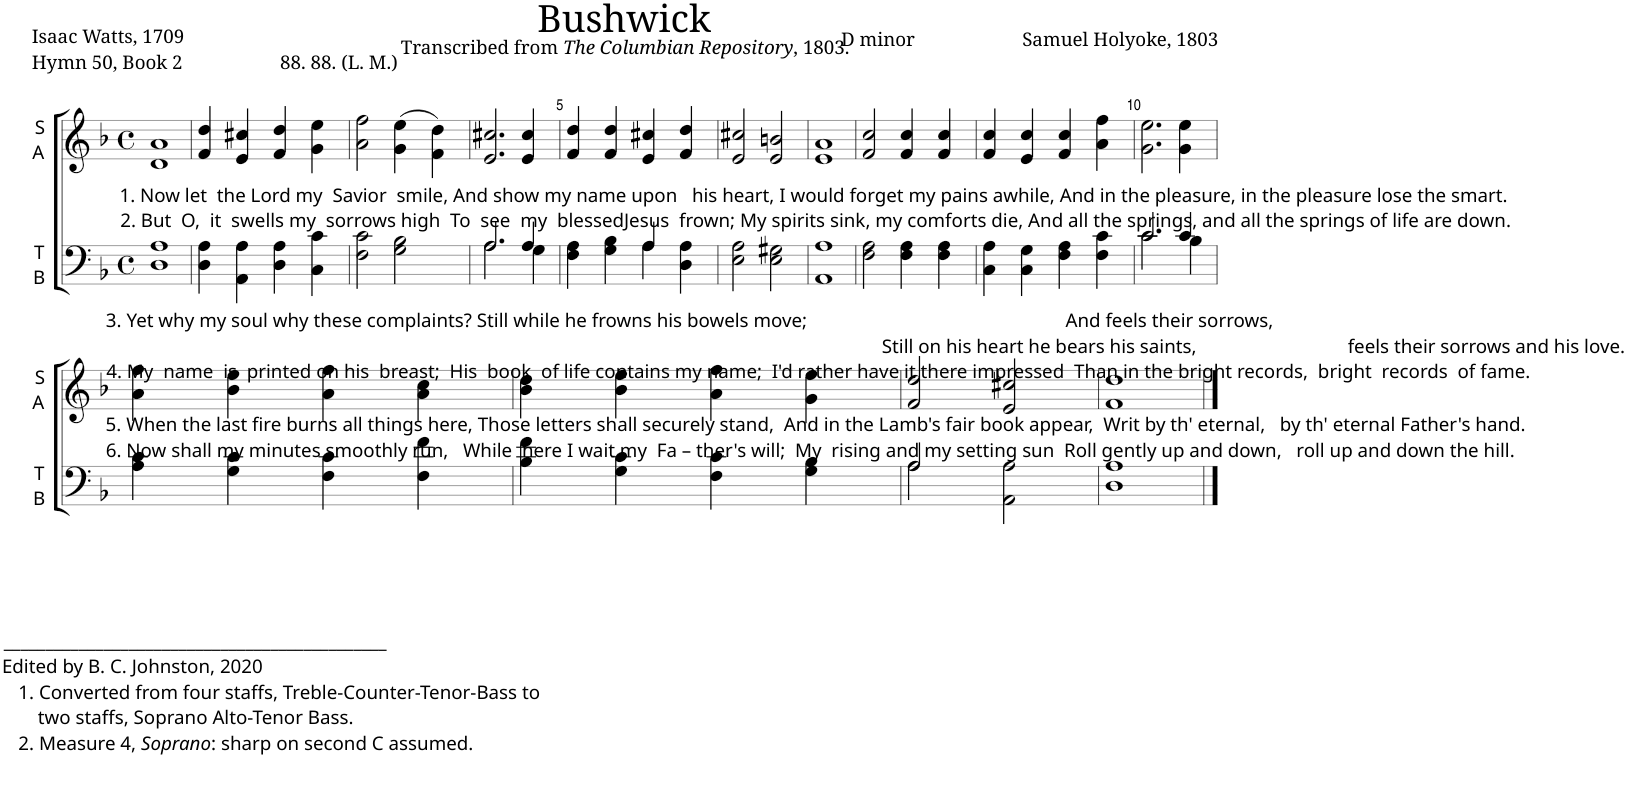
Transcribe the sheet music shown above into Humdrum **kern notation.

**kern	**kern
*part2	*part1
*staff2	*staff1
*I"T B	*I"S A
*I'T B	*I'S A
*clefF4	*clefG2
*k[b-]	*k[b-]
*M4/4	*M4/4
*met(c)	*met(c)
=1	=1
*	*^
!	!LO:TX:b:t=1. Now let  the Lord my  Savior  smile, And show my name upon   his heart, I would forget my pains awhile, And in the pleasure, in the pleasure lose the smart.	!
!	!LO:TX:b:t=2. But  O,  it  swells my  sorrows high  To  see  my  blessedJesus  frown; My spirits sink, my comforts die, And all the springs, and all the springs of life are down.	!
!LO:TX:b:t=5. When the last fire burns all things here, Those letters shall securely stand,  And in the Lamb's fair book appear,  Writ by th' eternal,   by th' eternal Father's hand.	!	!
!LO:TX:b:t=6. Now shall my minutes smoothly run,   While  here I wait my  Fa – ther's will;  My  rising and my setting sun  Roll gently up and down,   roll up and down the hill.	!	!
!LO:TX:b:t=3. Yet why my soul why these complaints? Still while he frowns his bowels move;                                                     And feels their sorrows,	!	!
!LO:TX:b:t=Still on his heart he bears his saints,                               feels their sorrows and his love.	!	!
!LO:TX:b:t=4. My  name  is  printed on his  breast;  His  book  of life contains my name;  I'd rather have it there impressed  Than in the bright records,  bright  records  of fame.	!	!
!LO:TX:b:t=______________________________________________	!	!
!LO:TX:b:t=Edited by B. C. Johnston, 2020	!	!
!LO:TX:b:t=1. Converted from four staffs, Treble-Counter-Tenor-Bass to	!	!
!LO:TX:b:t=two staffs, Soprano Alto-Tenor Bass.	!	!
!LO:TX:b:t=2. Measure 4,	!	!
!LO:TX:b:i:t=Soprano	!	!
!LO:TX:b:t=&colon; sharp on second C assumed.	!	!
1D 1A	1a	1d
*	*v	*v
=2	=2
4D\ 4A\	4f/ 4dd/
4AA\ 4A\	4e/ 4cc#X/
4D\ 4A\	4f/ 4dd/
4C\ 4c\	4g\ 4ee\
=3	=3
2F\ 2c\	2a\ 2ff\
2G\ 2B-\	(4g\ 4ee\
.	4f\ 4dd\)
=4	=4
*^	*
2.A/	2.A\	2.e/ 2.cc#X/
4G\	4A/	4e/ 4cc#/
=5	=5	=5
4F\ 4A\	4ryy	4f/ 4dd/
4G\ 4B-\	4ryy	4f/ 4dd/
4A/	4A\	4e/ 4cc#X/
4D\ 4A\	4ryy	4f/ 4dd/
*v	*v	*
=6	=6
2E\ 2A\	2e/ 2cc#X/
2E\ 2G#X\	2e/ 2bn/
=7	=7
1AA 1A	1e 1a
=8	=8
2F\ 2A\	2f/ 2cc/
4F\ 4A\	4f/ 4cc/
4F\ 4A\	4f/ 4cc/
=9	=9
4C\ 4A\	4f/ 4cc/
4C\ 4G\	4e/ 4cc/
4F\ 4A\	4f/ 4cc/
4F\ 4c\	4a\ 4ff\
=10	=10
*^	*
2.c/	2.c\	2.g\ 2.ee\
4c/	4B-\	4g\ 4ee\
*v	*v	*
!!LO:LB:g=z
=11	=11
4A\ 4c\	4a\ 4ff\
4G\ 4c\	4b-\ 4ee\
4F\ 4c\	4a\ 4ff\
4F\ 4f\	4a\ 4cc\
=12	=12
4B-\ 4f\	4b-\ 4dd\
4G\ 4c\	4b-\ 4ee\
4F\ 4c\	4a\ 4ff\
4G\ 4B-\	4g\ 4ee\
=13	=13
*^	*
2A/	2A\	2f/ 2dd/
2AA\ 2A\	2ryy	2e/ 2cc#X/
*v	*v	*
=14	=14
1D 1A	1f 1dd
==	==
*-	*-
